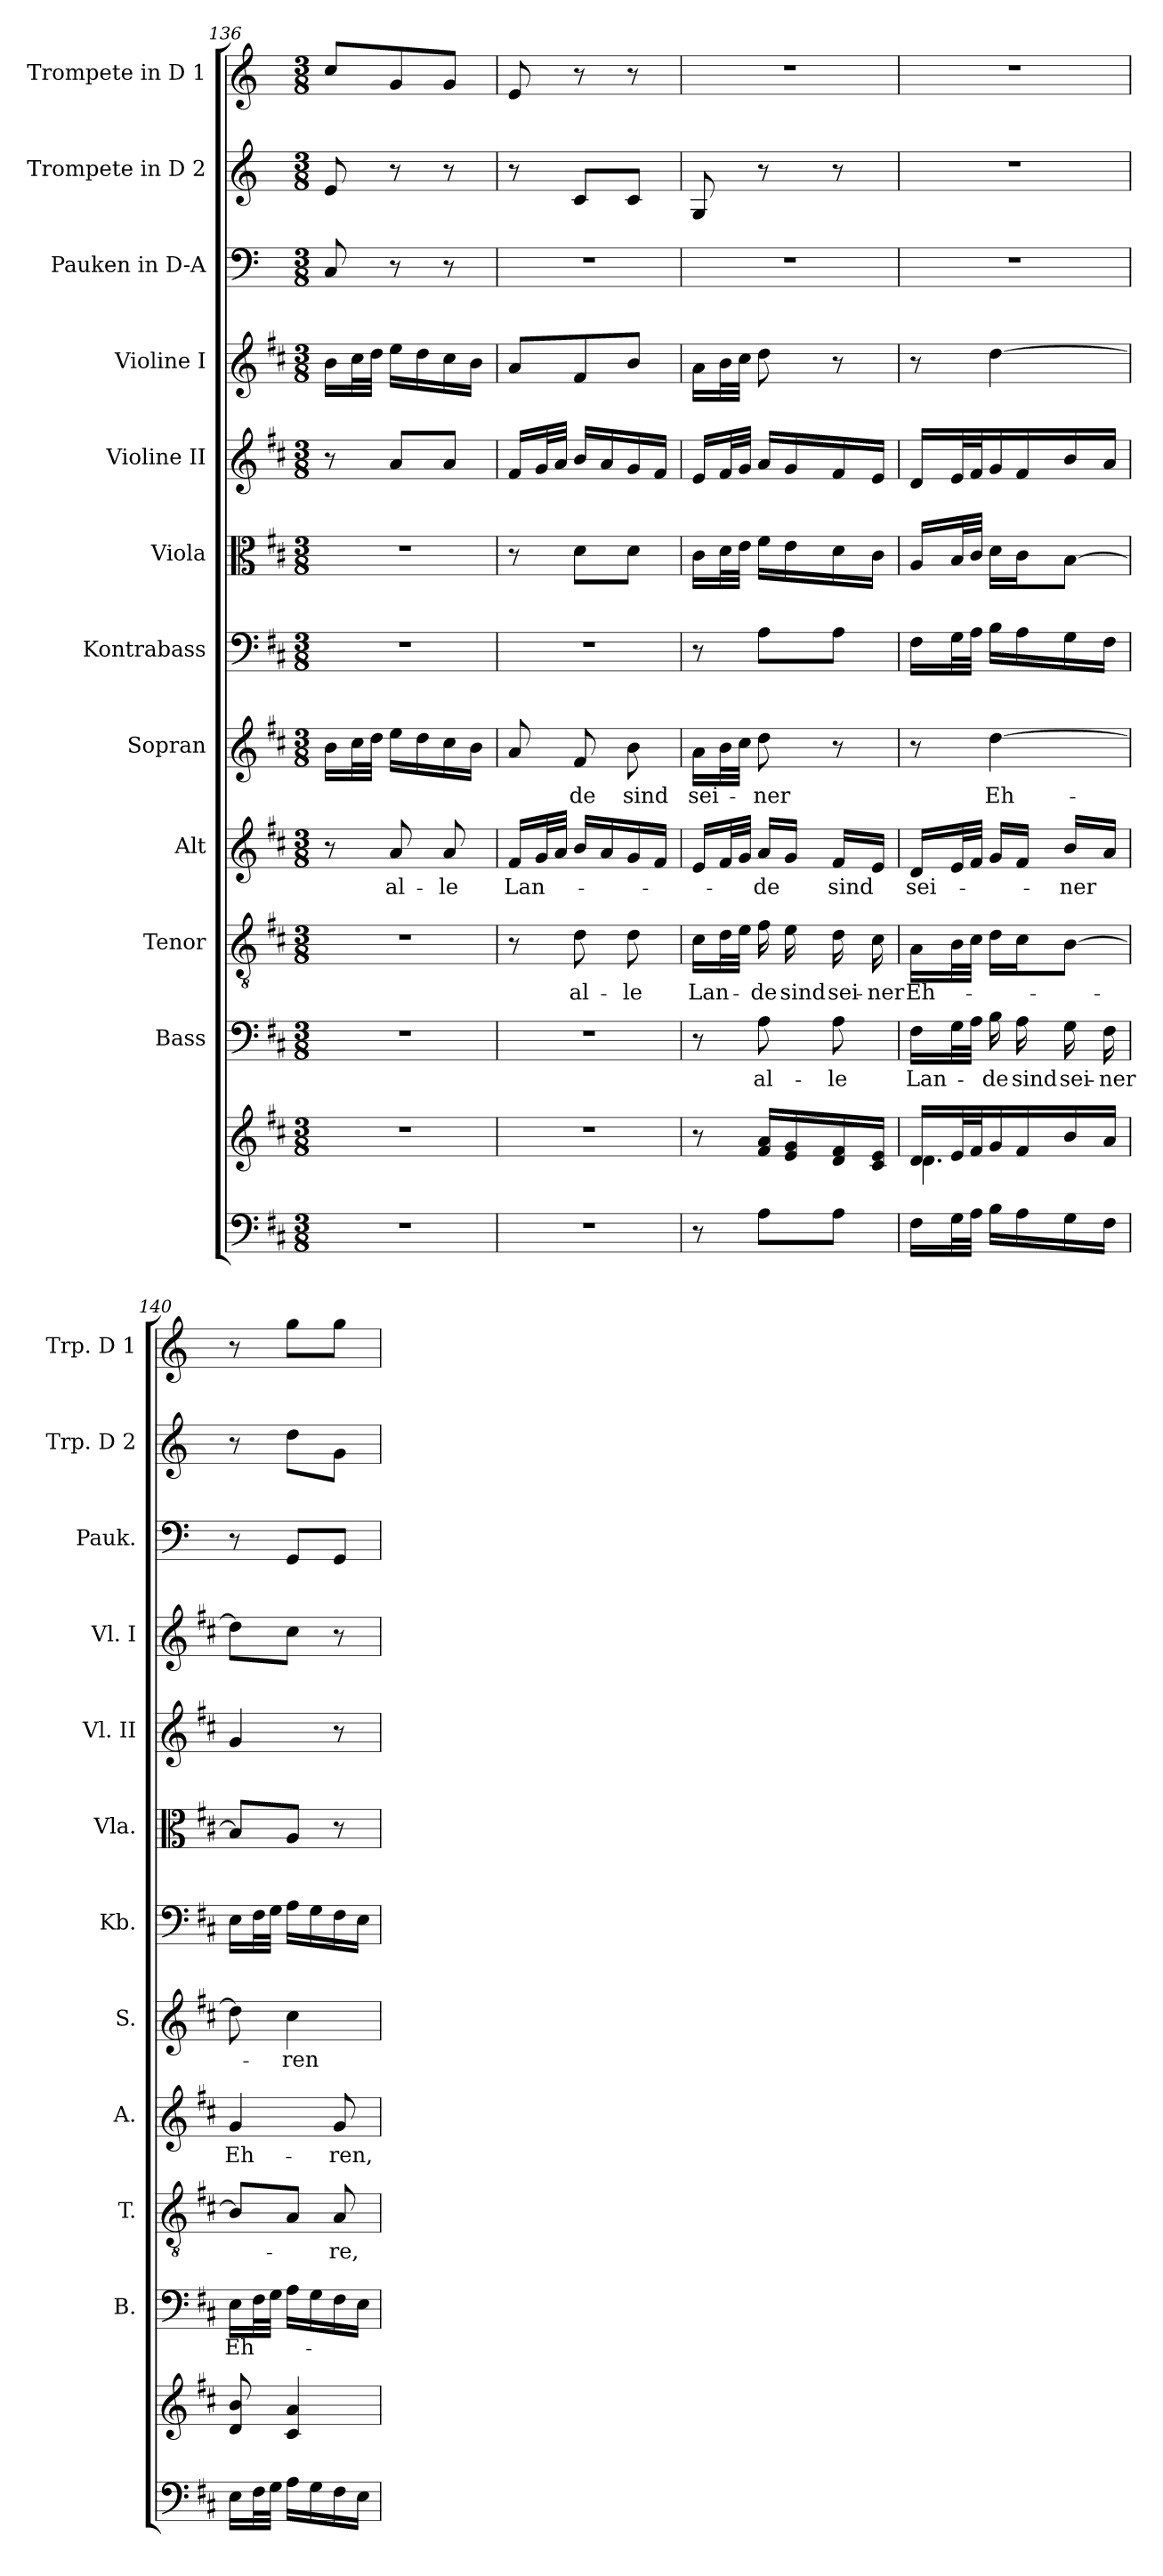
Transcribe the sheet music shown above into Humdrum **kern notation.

**kern	**kern	**kern	**text	**kern	**text	**kern	**text	**kern	**text	**kern	**kern	**kern	**kern	**kern	**kern	**kern
*part12	*part12	*part11	*part11	*part10	*part10	*part9	*part9	*part8	*part8	*part7	*part6	*part5	*part4	*part3	*part2	*part1
*staff13	*staff12	*staff11	*staff11	*staff10	*staff10	*staff9	*staff9	*staff8	*staff8	*staff7	*staff6	*staff5	*staff4	*staff3	*staff2	*staff1
*	*	*I"Bass	*	*I"Tenor	*	*I"Alt	*	*I"Sopran	*	*I"Kontrabass	*I"Viola	*I"Violine II	*I"Violine I	*I"Pauken in D-A	*I"Trompete in D 2	*I"Trompete in D 1
*	*	*I'B.	*	*I'T.	*	*I'A.	*	*I'S.	*	*I'Kb.	*I'Vla.	*I'Vl. II	*I'Vl. I	*I'Pauk.	*I'Trp. D 2	*I'Trp. D 1
!!LO:PB:g=z
*clefF4	*clefG2	*clefF4	*	*clefGv2	*	*clefG2	*	*clefG2	*	*clefF4	*clefC3	*clefG2	*clefG2	*clefF4	*clefG2	*clefG2
*	*	*	*	*	*	*	*	*	*	*ITrd7c12	*	*	*	*ITrd-1c-2	*ITrd-1c-2	*ITrd-1c-2
*k[f#c#]	*k[f#c#]	*k[f#c#]	*	*k[f#c#]	*	*k[f#c#]	*	*k[f#c#]	*	*k[f#c#]	*k[f#c#]	*k[f#c#]	*k[f#c#]	*k[f#c#]	*k[f#c#]	*k[f#c#]
*D:	*D:	*D:	*	*D:	*	*D:	*	*D:	*	*D:	*D:	*D:	*D:	*D:	*D:	*D:
*M3/8	*M3/8	*M3/8	*	*M3/8	*	*M3/8	*	*M3/8	*	*M3/8	*M3/8	*M3/8	*M3/8	*M3/8	*M3/8	*M3/8
=136	=136	=136	=136	=136	=136	=136	=136	=136	=136	=136	=136	=136	=136	=136	=136	=136
4.r	4.r	4.r	.	4.r	.	8r	.	16b\LL	.	4.r	4.r	8r	16b\LL	8D/	8f#/	8dd/L
.	.	.	.	.	.	.	.	32cc#\L	.	.	.	.	32cc#\L	.	.	.
.	.	.	.	.	.	.	.	32dd\JJJ	.	.	.	.	32dd\JJJ	.	.	.
!	!	!	!	!	!	!	!LO:LY:b	!	!	!	!	!	!	!	!	!
.	.	.	.	.	.	8a/	al-	16ee\LL	.	.	.	8a/L	16ee\LL	8r	8r	8a/
.	.	.	.	.	.	.	.	16dd\	.	.	.	.	16dd\	.	.	.
!	!	!	!	!	!	!	!LO:LY:b	!	!	!	!	!	!	!	!	!
.	.	.	.	.	.	8a/	-le	16cc#\	.	.	.	8a/J	16cc#\	8r	8r	8a/J
.	.	.	.	.	.	.	.	16b\JJ	.	.	.	.	16b\JJ	.	.	.
=137	=137	=137	=137	=137	=137	=137	=137	=137	=137	=137	=137	=137	=137	=137	=137	=137
!	!	!	!	!	!	!	!LO:LY:b	!	!	!	!	!	!	!	!	!
4.r	4.r	4.r	.	8r	.	16f#/LL	Lan-	8a/	.	4.r	8r	16f#/LL	8a/L	4.r	8r	8f#/
.	.	.	.	.	.	32g/L	.	.	.	.	.	32g/L	.	.	.	.
.	.	.	.	.	.	32a/JJJ	.	.	.	.	.	32a/JJJ	.	.	.	.
!	!	!	!	!	!LO:LY:b	!	!	!	!LO:LY:b	!	!	!	!	!	!	!
.	.	.	.	8d\	al-	16b/LL	.	8f#/	-de	.	8d\L	16b/LL	8f#/	.	8d/L	8r
.	.	.	.	.	.	16a/	.	.	.	.	.	16a/	.	.	.	.
!	!	!	!	!	!LO:LY:b	!	!	!	!LO:LY:b	!	!	!	!	!	!	!
.	.	.	.	8d\	-le	16g/	.	8b\	sind	.	8d\J	16g/	8b/J	.	8d/J	8r
.	.	.	.	.	.	16f#/JJ	.	.	.	.	.	16f#/JJ	.	.	.	.
=138	=138	=138	=138	=138	=138	=138	=138	=138	=138	=138	=138	=138	=138	=138	=138	=138
!	!	!	!	!	!LO:LY:b	!	!	!	!LO:LY:b	!	!	!	!	!	!	!
8r	8r	8r	.	16c#\LL	Lan-	16e/LL	.	16a\LL	sei-	8r	16c#\LL	16e/LL	16a\LL	4.r	8A/	4.r
.	.	.	.	32d\L	.	32f#/L	.	32b\L	.	.	32d\L	32f#/L	32b\L	.	.	.
.	.	.	.	32e\JJJ	.	32g/JJJ	.	32cc#\JJJ	.	.	32e\JJJ	32g/JJJ	32cc#\JJJ	.	.	.
!	!	!	!LO:LY:b	!	!LO:LY:b	!	!LO:LY:b	!	!LO:LY:b	!	!	!	!	!	!	!
8A\L	16f#/ 16a/LL	8A\	al-	16f#\	-de	16a/LL	-de	8dd\	-ner	8AA\L	16f#\LL	16a/LL	8dd\	.	8r	.
!	!	!	!	!	!LO:LY:b	!	!	!	!	!	!	!	!	!	!	!
.	16e/ 16g/	.	.	16e\	sind	16g/JJ	.	.	.	.	16e\	16g/	.	.	.	.
!	!	!	!LO:LY:b	!	!LO:LY:b	!	!LO:LY:b	!	!	!	!	!	!	!	!	!
8A\J	16d/ 16f#/	8A\	-le	16d\	sei-	16f#/LL	sind	8r	.	8AA\J	16d\	16f#/	8r	.	8r	.
!	!	!	!	!	!LO:LY:b	!	!	!	!	!	!	!	!	!	!	!
.	16c#/ 16e/JJ	.	.	16c#\	-ner	16e/JJ	.	.	.	.	16c#\JJ	16e/JJ	.	.	.	.
=139	=139	=139	=139	=139	=139	=139	=139	=139	=139	=139	=139	=139	=139	=139	=139	=139
*	*^	*	*	*	*	*	*	*	*	*	*	*	*	*	*	*
!	!	!	!	!LO:LY:b	!	!LO:LY:b	!	!LO:LY:b	!	!	!	!	!	!	!	!	!
16F#\LL	16d/LL	4.d\	16F#\LL	Lan-	16A\LL	Eh-	16d/LL	sei-	8r	.	16FF#\LL	16A/LL	16d/LL	8r	4.r	4.r	4.r
32G\L	32e/L	.	32G\L	.	32B\L	.	32e/L	.	.	.	32GG\L	32B/L	32e/L	.	.	.	.
32A\JJJ	32f#/J	.	32A\JJJ	.	32c#\JJJ	.	32f#/JJJ	.	.	.	32AA\JJJ	32c#/JJJ	32f#/J	.	.	.	.
!	!	!	!	!LO:LY:b	!	!	!	!	!	!LO:LY:b	!	!	!	!	!	!	!
16B\LL	16g/	.	16B\	-de	16d\LL	.	16g/LL	.	[4dd\	Eh-	16BB\LL	16d\LL	16g/	[4dd\	.	.	.
!	!	!	!	!LO:LY:b	!	!	!	!	!	!	!	!	!	!	!	!	!
16A\	16f#/	.	16A\	sind	16c#\J	.	16f#/JJ	.	.	.	16AA\	16c#\J	16f#/	.	.	.	.
!	!	!	!	!LO:LY:b	!	!	!	!LO:LY:b	!	!	!	!	!	!	!	!	!
16G\	16b/	.	16G\	sei-	[8B\J	.	16b/LL	-ner	.	.	16GG\	[8B\J	16b/	.	.	.	.
!	!	!	!	!LO:LY:b	!	!	!	!	!	!	!	!	!	!	!	!	!
16F#\JJ	16a/JJ	.	16F#\	-ner	.	.	16a/JJ	.	.	.	16FF#\JJ	.	16a/JJ	.	.	.	.
*	*v	*v	*	*	*	*	*	*	*	*	*	*	*	*	*	*	*
=140	=140	=140	=140	=140	=140	=140	=140	=140	=140	=140	=140	=140	=140	=140	=140	=140
!	!	!	!LO:LY:b	!	!	!	!LO:LY:b	!	!	!	!	!	!	!	!	!
16E\LL	8d/ 8b/	16E\LL	Eh-	8B/L]	.	4g/	Eh-	8dd\]	.	16EE\LL	8B/L]	4g/	8dd\L]	8r	8r	8r
32F#\L	.	32F#\L	.	.	.	.	.	.	.	32FF#\L	.	.	.	.	.	.
32G\JJJ	.	32G\JJJ	.	.	.	.	.	.	.	32GG\JJJ	.	.	.	.	.	.
!	!	!	!	!	!	!	!	!	!LO:LY:b	!	!	!	!	!	!	!
16A\LL	4c#/ 4a/	16A\LL	.	8A/J	.	.	.	4cc#\	-ren	16AA\LL	8A/J	.	8cc#\J	8AA/L	8ee\L	8aa\L
16G\	.	16G\	.	.	.	.	.	.	.	16GG\	.	.	.	.	.	.
!	!	!	!	!	!LO:LY:b	!	!LO:LY:b	!	!	!	!	!	!	!	!	!
16F#\	.	16F#\	.	8A/	-re,	8g/	-ren,	.	.	16FF#\	8r	8r	8r	8AA/J	8a\J	8aa\J
16E\JJ	.	16E\JJ	.	.	.	.	.	.	.	16EE\JJ	.	.	.	.	.	.
=	=	=	=	=	=	=	=	=	=	=	=	=	=	=	=	=
*-	*-	*-	*-	*-	*-	*-	*-	*-	*-	*-	*-	*-	*-	*-	*-	*-
